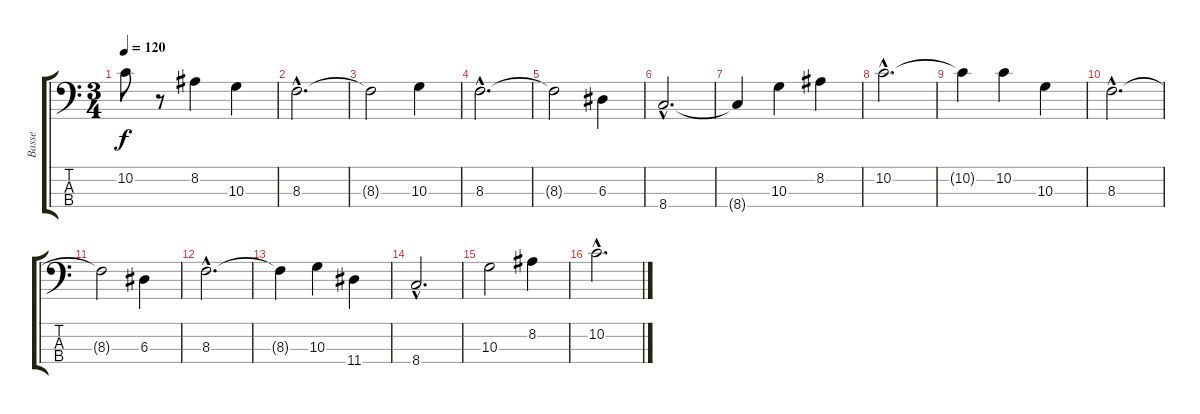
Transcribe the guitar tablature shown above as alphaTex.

\track ("Basse" "Basse") {instrument acousticguitarnylon}
\staff {score tabs}
\tuning (G2 D2 A1 E1) {hide}
\ts (3 4)
\tempo 120
\clef f4
\ks c
10.2.8{dy f} r.8 8.2.4 10.3.4 |
8.3{hac}.2{d} |
8.3{t}.2 10.3.4 |
8.3{hac}.2{d} |
8.3{t}.2 6.3.4 |
8.4{hac}.2{d} |
8.4{t}.4 10.3.4 8.2.4 |
10.2{hac}.2{d} |
10.2{t}.4 10.2.4 10.3.4 |
8.3{hac}.2{d} |
8.3{t}.2 6.3.4 |
8.3{hac}.2{d} |
8.3{t}.4 10.3.4 11.4.4 |
8.4{hac}.2{d} |
10.3.2 8.2.4 |
10.2{hac}.2{d}
